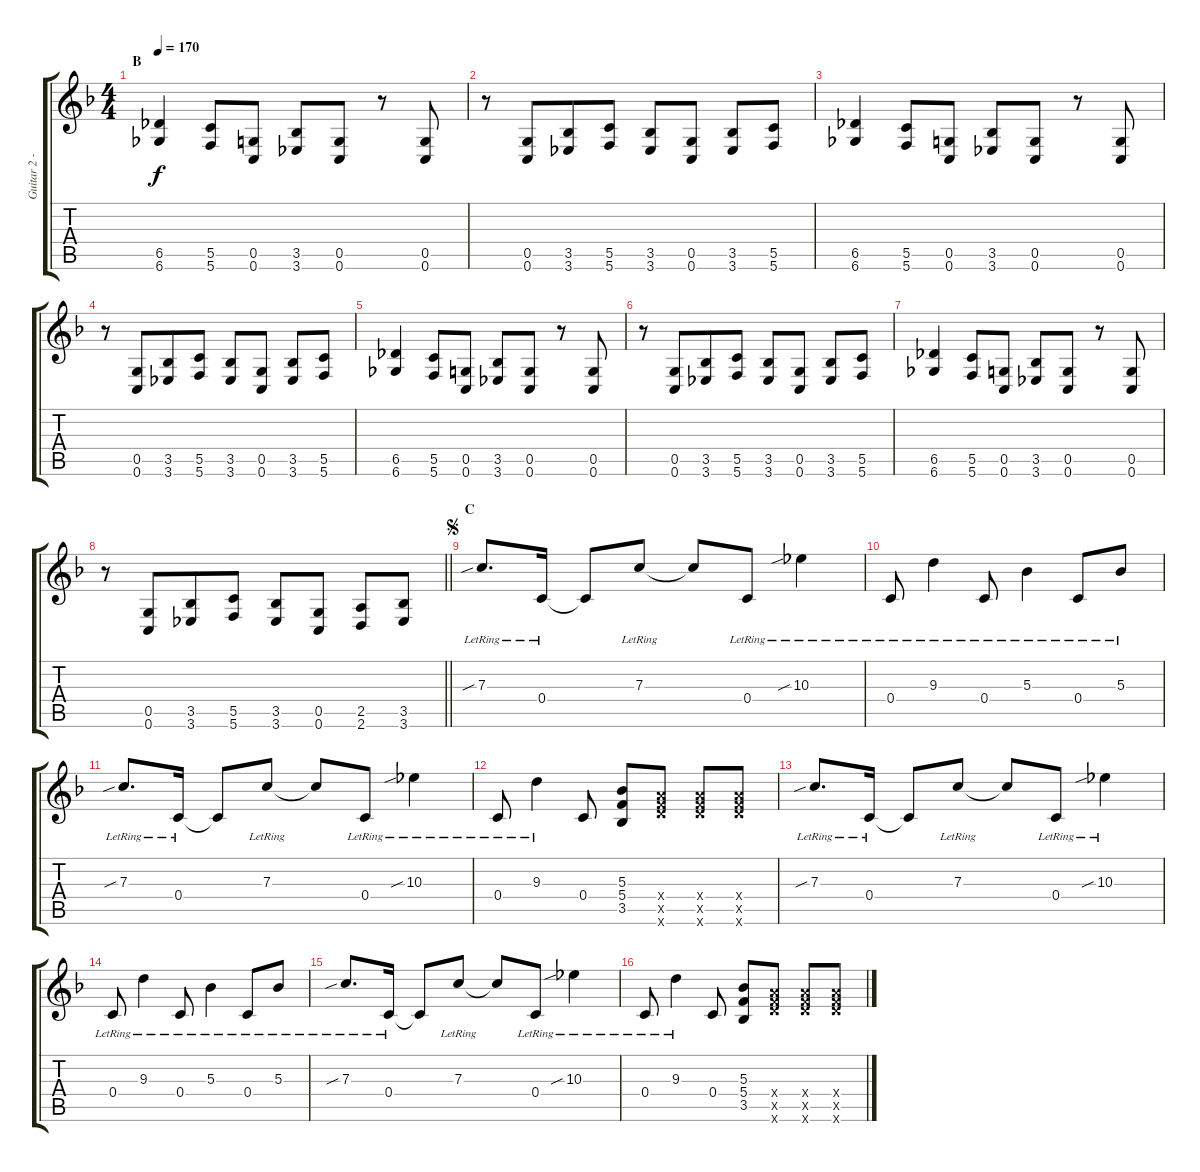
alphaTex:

\track ("Guitar 2 - Aoi" "Guitar 2 -") {instrument distortionguitar}
\staff {score tabs}
\tuning (D4 A3 F3 C3 G2 C2) {hide}
\ts (4 4)
\section ("" "B")
\tempo 170
\clef g2
\ks f
(6.5 6.6).4{dy f} (5.5 5.6).8 (0.5 0.6).8 (3.5 3.6).8 (0.5 0.6).8 r.8 (0.5 0.6).8 |
r.8 (0.5 0.6).8{beam merge} (3.5 3.6).8 (5.5 5.6).8 (3.5 3.6).8 (0.5 0.6).8 (3.5 3.6).8 (5.5 5.6).8 |
(6.5 6.6).4 (5.5 5.6).8 (0.5 0.6).8 (3.5 3.6).8 (0.5 0.6).8 r.8 (0.5 0.6).8 |
r.8 (0.5 0.6).8{beam merge} (3.5 3.6).8 (5.5 5.6).8 (3.5 3.6).8 (0.5 0.6).8 (3.5 3.6).8 (5.5 5.6).8 |
(6.5 6.6).4 (5.5 5.6).8 (0.5 0.6).8 (3.5 3.6).8 (0.5 0.6).8 r.8 (0.5 0.6).8 |
r.8 (0.5 0.6).8{beam merge} (3.5 3.6).8 (5.5 5.6).8 (3.5 3.6).8 (0.5 0.6).8 (3.5 3.6).8 (5.5 5.6).8 |
(6.5 6.6).4 (5.5 5.6).8 (0.5 0.6).8 (3.5 3.6).8 (0.5 0.6).8 r.8 (0.5 0.6).8 |
\barLineRight lightlight
r.8 (0.5 0.6).8{beam merge} (3.5 3.6).8 (5.5 5.6).8 (3.5 3.6).8 (0.5 0.6).8 (2.5 2.6).8 (3.5 3.6).8 |
\section ("" "C")
\jump segno
7.3{sib lr}.8{d} 0.4{lr}.16 0.4{t}.8 7.3{lr}.8 7.3{t}.8 0.4{lr}.8 10.3{sib lr}.4 |
0.4{lr}.8 9.3{lr}.4 0.4{lr}.8 5.3{lr}.4 0.4{lr}.8 5.3{lr}.8 |
7.3{sib lr}.8{d} 0.4{lr}.16 0.4{t}.8 7.3{lr}.8 7.3{t}.8 0.4{lr}.8 10.3{sib lr}.4 |
0.4{lr}.8 9.3{lr}.4 0.4.8 (5.3 5.4 3.5).8 (9.4{x} 10.5{x} 14.6{x}).8 (9.4{x} 10.5{x} 14.6{x}).8 (9.4{x} 10.5{x} 14.6{x}).8 |
7.3{sib lr}.8{d} 0.4{lr}.16 0.4{t}.8 7.3{lr}.8 7.3{t}.8 0.4{lr}.8 10.3{sib lr}.4 |
0.4{lr}.8 9.3{lr}.4 0.4{lr}.8 5.3{lr}.4 0.4{lr}.8 5.3{lr}.8 |
7.3{sib lr}.8{d} 0.4{lr}.16 0.4{t}.8 7.3{lr}.8 7.3{t}.8 0.4{lr}.8 10.3{sib lr}.4 |
0.4{lr}.8 9.3{lr}.4 0.4.8 (5.3 5.4 3.5).8 (9.4{x} 10.5{x} 14.6{x}).8 (9.4{x} 10.5{x} 14.6{x}).8 (9.4{x} 10.5{x} 14.6{x}).8
